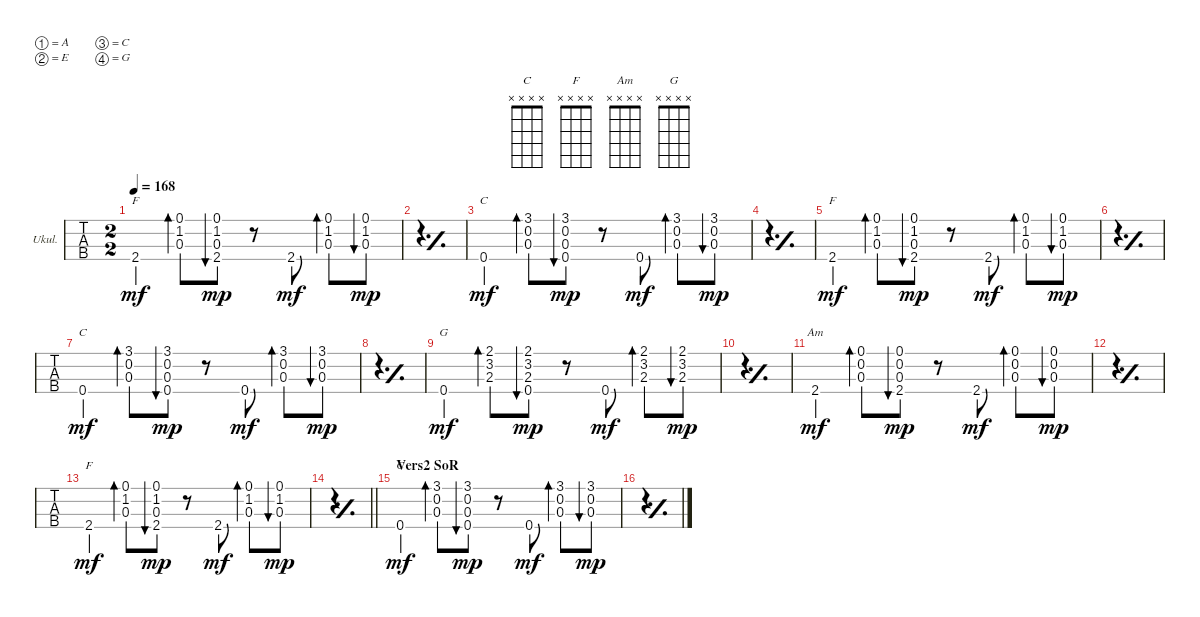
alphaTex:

\bracketExtendMode groupsimilarinstruments
\multiTrackTrackNamePolicy hidden
\firstSystemTrackNameOrientation horizontal
\otherSystemsTrackNameOrientation horizontal
\track ("Ukulele" "Ukul.") {instrument acousticguitarnylon}
\staff {tabs}
\tuning (A4 E4 C4 G3)
\displaytranspose 0
\chord ("C" x x x x)
\chord ("F" x x x x)
\chord ("Am" x x x x)
\chord ("G" x x x x)
\ts (2 2)
\tempo 168
\clef g2
\ks c
2.4.4{ch "F" dy mf} (0.1 1.2 0.3).8{bd 30} (0.1 1.2 0.3 2.4).8{bu 30 dy mp} r.8 2.4.8{dy mf} (0.1 1.2 0.3).8{bd 30} (0.1 1.2 0.3).8{bu 30 dy mp} |
\simile simple
|
\simile none
0.4.4{ch "C" dy mf} (3.1 0.2 0.3).8{bd 30} (3.1 0.2 0.3 0.4).8{bu 30 dy mp} r.8 0.4.8{dy mf} (3.1 0.2 0.3).8{bd 30} (3.1 0.2 0.3).8{bu 30 dy mp} |
\simile simple
|
\simile none
2.4.4{ch "F" dy mf} (0.1 1.2 0.3).8{bd 30} (0.1 1.2 0.3 2.4).8{bu 30 dy mp} r.8 2.4.8{dy mf} (0.1 1.2 0.3).8{bd 30} (0.1 1.2 0.3).8{bu 30 dy mp} |
\simile simple
|
\simile none
0.4.4{ch "C" dy mf} (3.1 0.2 0.3).8{bd 30} (3.1 0.2 0.3 0.4).8{bu 30 dy mp} r.8 0.4.8{dy mf} (3.1 0.2 0.3).8{bd 30} (3.1 0.2 0.3).8{bu 30 dy mp} |
\simile simple
|
\simile none
0.4.4{ch "G" dy mf} (2.1 3.2 2.3).8{bd 30} (2.1 3.2 2.3 0.4).8{bu 30 dy mp} r.8 0.4.8{dy mf} (2.1 3.2 2.3).8{bd 30} (2.1 3.2 2.3).8{bu 30 dy mp} |
\simile simple
|
\simile none
2.4.4{ch "Am" dy mf} (0.1 0.2 0.3).8{bd 30} (0.1 0.2 0.3 2.4).8{bu 30 dy mp} r.8 2.4.8{dy mf} (0.1 0.2 0.3).8{bd 30} (0.1 0.2 0.3).8{bu 30 dy mp} |
\simile simple
|
\simile none
2.4.4{ch "F" dy mf} (0.1 1.2 0.3).8{bd 30} (0.1 1.2 0.3 2.4).8{bu 30 dy mp} r.8 2.4.8{dy mf} (0.1 1.2 0.3).8{bd 30} (0.1 1.2 0.3).8{bu 30 dy mp} |
\simile simple
\barLineRight lightlight
|
\section ("" "Vers2 SoR")
\simile none
0.4.4{ch "C" dy mf} (3.1 0.2 0.3).8{bd 30} (3.1 0.2 0.3 0.4).8{bu 30 dy mp} r.8 0.4.8{dy mf} (3.1 0.2 0.3).8{bd 30} (3.1 0.2 0.3).8{bu 30 dy mp} |
\simile simple
